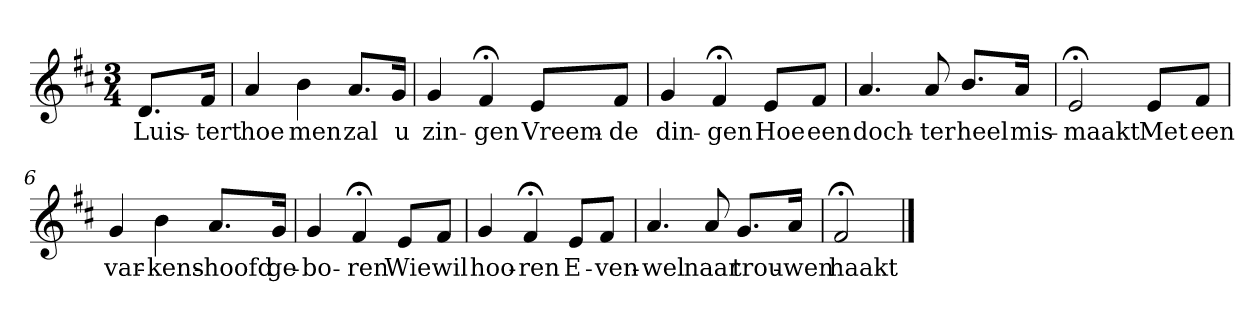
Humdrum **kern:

**kern	**text
*part1	*part1
*staff1	*staff1
*k[f#c#]	*
*D:	*
*M3/4	*
*MM120	*
=	=
8.dL	Luis-
16f#Jk	-tert
=1	=1
4a	hoe
4b	men
8.aL	zal
16gJk	u
=2	=2
4g	zin-
4f#;<	-gen
8eL	Vreem-
8f#J	-de
=3	=3
4g	din-
4f#;<	-gen
8eL	Hoe
8f#J	een
=4	=4
4.a	doch-
8a	-ter
8.bL	heel
16aJk	mis-
=5	=5
2e;<	-maakt
8eL	Met
8f#J	een
=6	=6
4g	var-
4b	-kens-
8.aL	-hoofd
16gJk	ge-
=7	=7
4g	-bo-
4f#;<	-ren
8eL	Wie
8f#J	wil
=8	=8
4g	hoo-
4f#;<	-ren
8eL	E-
8f#J	-ven-
=9	=9
4.a	-wel
8a	naar
8.gL	trou-
16aJk	-wen
=10	=10
2f#;<	haakt
==	==
*-	*-
